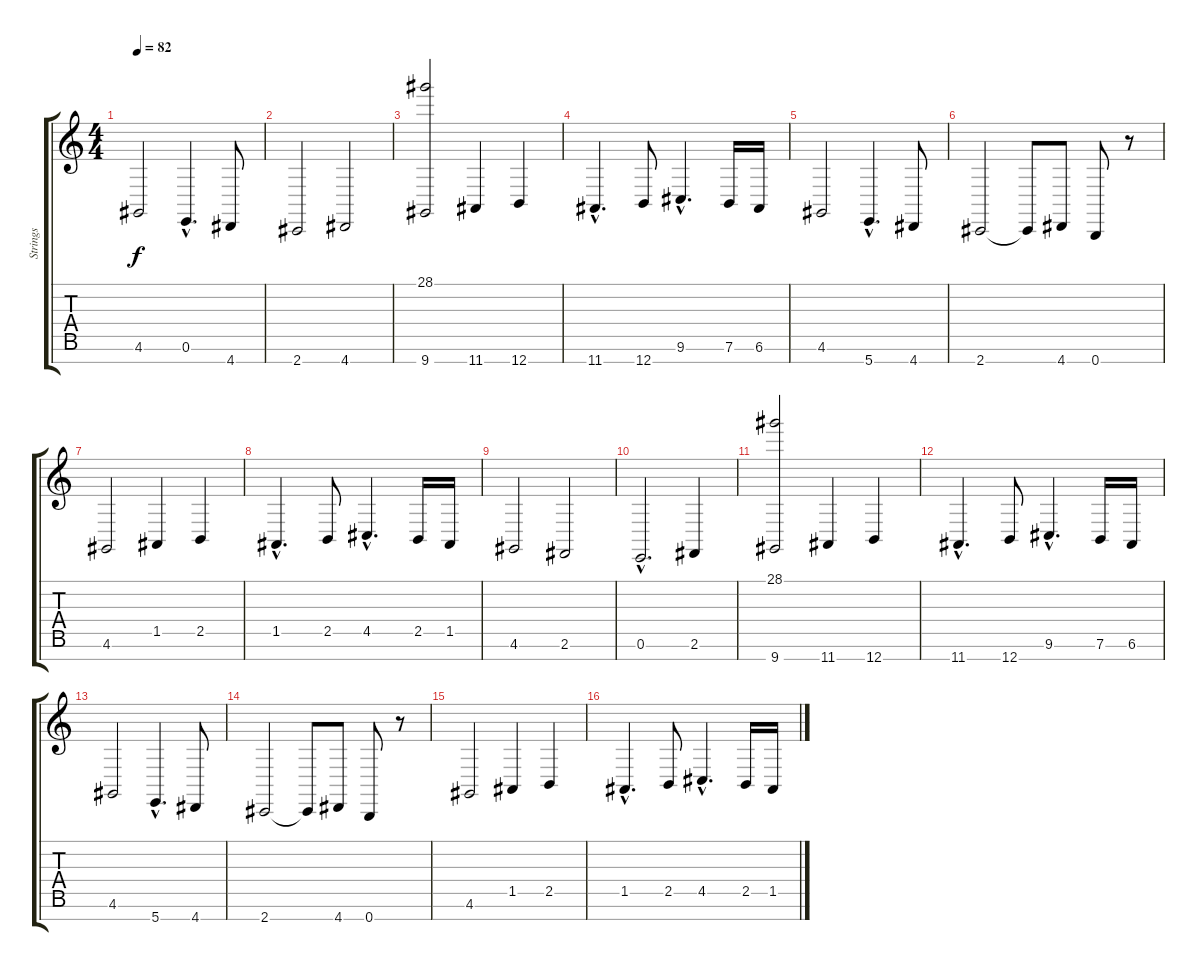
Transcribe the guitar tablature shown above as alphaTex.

\track ("Strings" "Strings") {instrument stringensemble1}
\staff {score tabs}
\tuning (E4 B3 G3 D3 A2 E2 B1) {hide}
\ts (4 4)
\tempo 82
\clef g2
\ks c
4.6.2{dy f} 0.6{hac}.4{d} 4.7.8 |
2.7.2 4.7.2 |
(28.1 9.7).2{volume 10} 11.7.4 12.7.4 |
11.7{hac}.4{d} 12.7.8 9.6{hac}.4{d} 7.6.16 6.6.16 |
4.6.2 5.7{hac}.4{d} 4.7.8 |
2.7.2 2.7{t}.8 4.7.8 0.7.8 r.8 |
4.6.2 1.5.4 2.5.4 |
1.5{hac}.4{d} 2.5.8 4.5{hac}.4{d} 2.5.16 1.5.16 |
4.6.2 2.6.2 |
0.6{hac}.2{d} 2.6.4 |
(28.1 9.7).2 11.7.4 12.7.4 |
11.7{hac}.4{d} 12.7.8 9.6{hac}.4{d} 7.6.16 6.6.16 |
4.6.2 5.7{hac}.4{d} 4.7.8 |
2.7.2 2.7{t}.8 4.7.8 0.7.8 r.8 |
4.6.2 1.5.4 2.5.4 |
1.5{hac}.4{d} 2.5.8 4.5{hac}.4{d} 2.5.16 1.5.16
